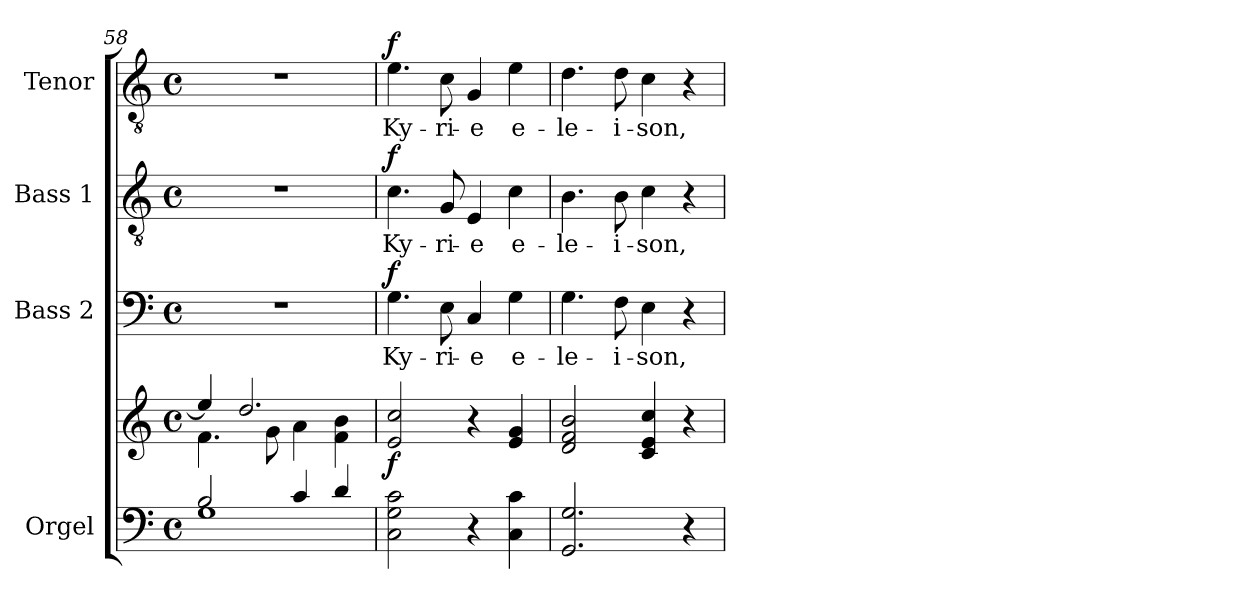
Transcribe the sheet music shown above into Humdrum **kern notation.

**kern	**kern	**dynam	**kern	**text	**dynam	**kern	**text	**dynam	**kern	**text	**dynam
*part4	*part4	*part4	*part3	*part3	*part3	*part2	*part2	*part2	*part1	*part1	*part1
*staff5	*staff4	*staff4/5	*staff3	*staff3	*staff3	*staff2	*staff2	*staff2	*staff1	*staff1	*staff1
*I"Orgel	*	*	*I"Bass 2	*	*	*I"Bass 1	*	*	*I"Tenor	*	*
*I'Org.	*	*	*I'B. 2	*	*	*I'B. 1	*	*	*I'T.	*	*
!!LO:PB:g=z
*clefF4	*clefG2	*	*clefF4	*	*	*clefGv2	*	*	*clefGv2	*	*
*k[]	*k[]	*	*k[]	*	*	*k[]	*	*	*k[]	*	*
*C:	*C:	*	*C:	*	*	*C:	*	*	*C:	*	*
*M4/4	*M4/4	*	*M4/4	*	*	*M4/4	*	*	*M4/4	*	*
*met(c)	*met(c)	*	*met(c)	*	*	*met(c)	*	*	*met(c)	*	*
=58	=58	=58	=58	=58	=58	=58	=58	=58	=58	=58	=58
*^	*^	*	*	*	*	*	*	*	*	*	*
2B/	1G	4ee/]	4.f\	.	1r	.	.	1r	.	.	1r	.	.
.	.	2.dd/	.	.	.	.	.	.	.	.	.	.	.
.	.	.	8g\	.	.	.	.	.	.	.	.	.	.
4c/	.	.	4a\	.	.	.	.	.	.	.	.	.	.
4d/	.	.	4f\ 4b\	.	.	.	.	.	.	.	.	.	.
*v	*v	*	*	*	*	*	*	*	*	*	*	*	*
=59	=59	=59	=59	=59	=59	=59	=59	=59	=59	=59	=59	=59
!	!	!	!LO:DY:b	!	!LO:LY:b	!LO:DY:a	!	!LO:LY:b	!LO:DY:a	!	!LO:LY:b	!LO:DY:a
*	*v	*v	*	*	*	*	*	*	*	*	*	*
2C\ 2G\ 2c\	2e/ 2cc/	f	4.G\	Ky-	f	4.c\	Ky-	f	4.e\	Ky-	f
!	!	!	!	!LO:LY:b	!	!	!LO:LY:b	!	!	!LO:LY:b	!
.	.	.	8E\	-ri-	.	8G/	-ri-	.	8c\	-ri-	.
!	!	!	!	!LO:LY:b	!	!	!LO:LY:b	!	!	!LO:LY:b	!
4r	4r	.	4C/	-e	.	4E/	-e	.	4G/	-e	.
!	!	!	!	!LO:LY:b	!	!	!LO:LY:b	!	!	!LO:LY:b	!
4C\ 4c\	4e/ 4g/	.	4G\	e-	.	4c\	e-	.	4e\	e-	.
=60	=60	=60	=60	=60	=60	=60	=60	=60	=60	=60	=60
!	!	!	!	!LO:LY:b	!	!	!LO:LY:b	!	!	!LO:LY:b	!
2.GG/ 2.G/	2d/ 2f/ 2b/	.	4.G\	-le-	.	4.B\	-le-	.	4.d\	-le-	.
!	!	!	!	!LO:LY:b	!	!	!LO:LY:b	!	!	!LO:LY:b	!
.	.	.	8F\	-i-	.	8B\	-i-	.	8d\	-i-	.
!	!	!	!	!LO:LY:b	!	!	!LO:LY:b	!	!	!LO:LY:b	!
.	4c/ 4e/ 4cc/	.	4E\	-son,	.	4c\	-son,	.	4c\	-son,	.
4r	4r	.	4r	.	.	4r	.	.	4r	.	.
=	=	=	=	=	=	=	=	=	=	=	=
*-	*-	*-	*-	*-	*-	*-	*-	*-	*-	*-	*-
